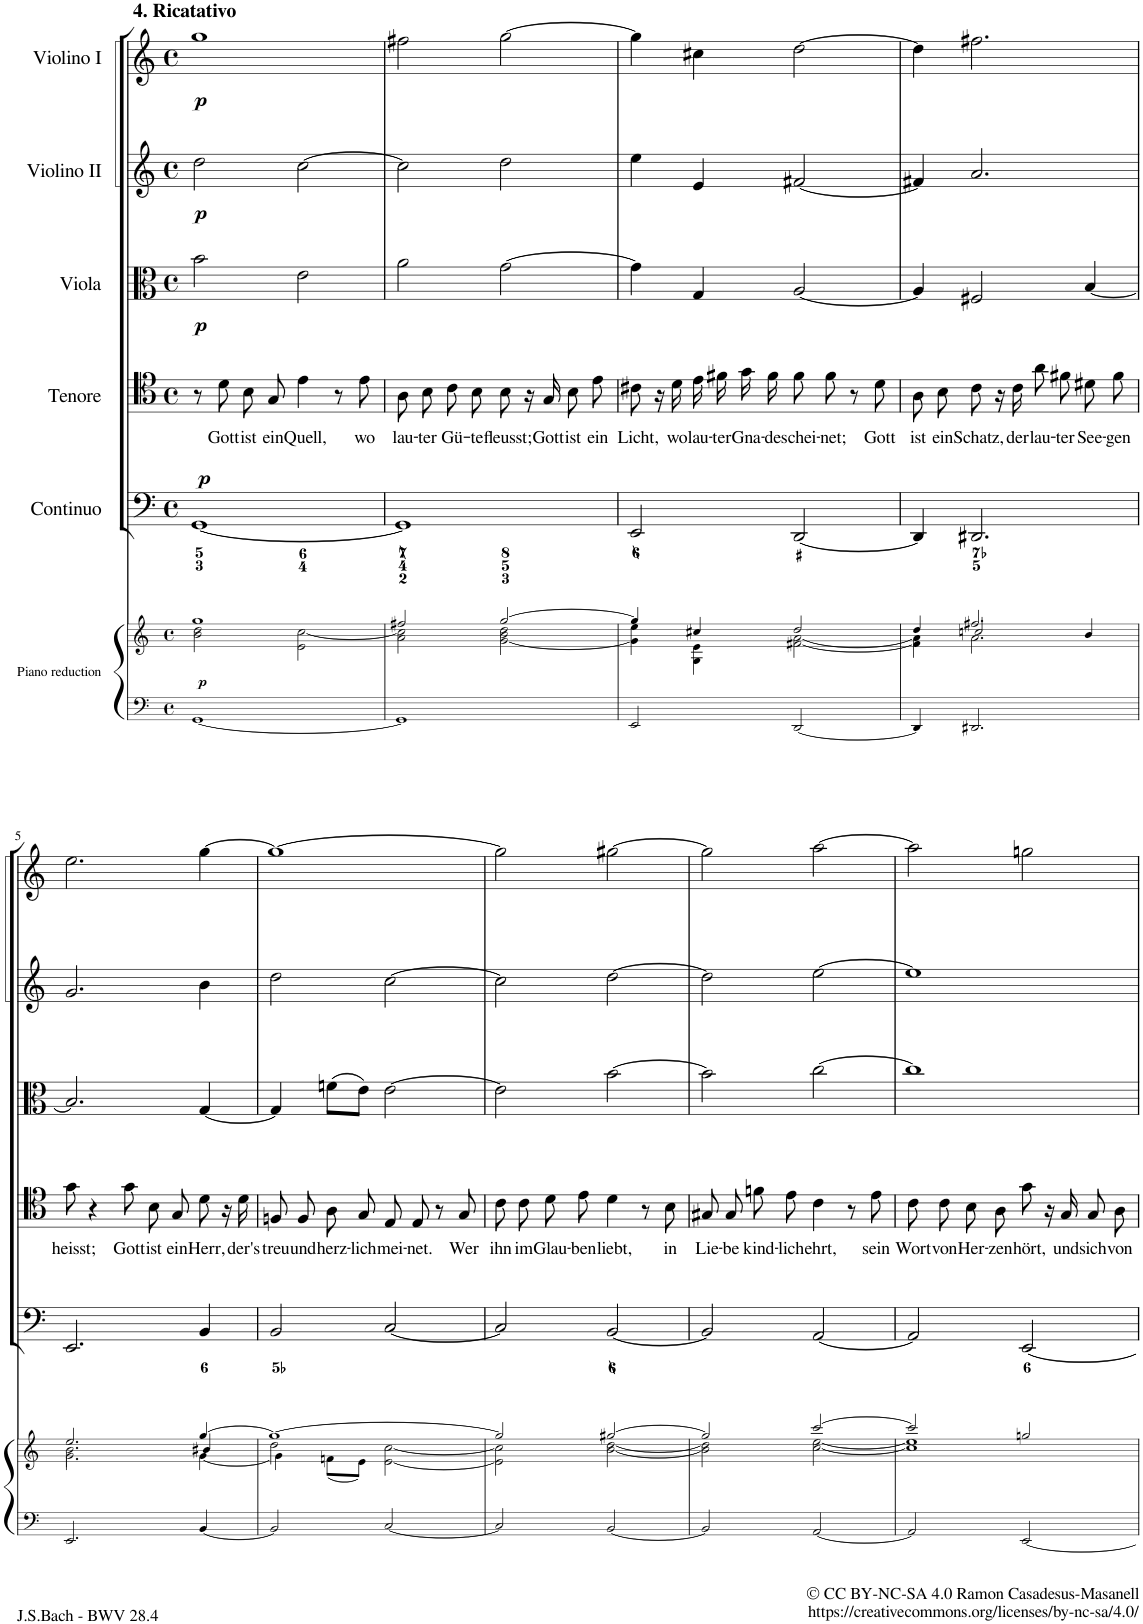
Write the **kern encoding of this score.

**kern	**kern	**dynam	**kern	**dynam	**kern	**text	**kern	**dynam	**kern	**dynam	**kern	**dynam
*part6	*part6	*part6	*part5	*part5	*part4	*part4	*part3	*part3	*part2	*part2	*part1	*part1
*staff7	*staff6	*staff6/7	*staff5	*staff5	*staff4	*staff4	*staff3	*staff3	*staff2	*staff2	*staff1	*staff1
*I"Piano reduction	*	*	*I"Continuo	*	*I"Tenore	*	*I"Viola	*	*I"Violino II	*	*I"Violino I	*
*I'Pno	*	*	*	*	*	*	*	*	*	*	*	*
*stria5	*stria5	*	*	*	*	*	*	*	*	*	*	*
*clefF4	*clefG2	*	*clefF4	*	*clefC4	*	*clefC3	*	*clefG2	*	*clefG2	*
*k[]	*k[]	*	*k[]	*	*k[]	*	*k[]	*	*k[]	*	*k[]	*
*M4/4	*M4/4	*	*M4/4	*	*M4/4	*	*M4/4	*	*M4/4	*	*M4/4	*
*met(c)	*met(c)	*	*met(c)	*	*met(c)	*	*met(c)	*	*met(c)	*	*met(c)	*
=1	=1	=1	=1	=1	=1	=1	=1	=1	=1	=1	=1	=1
*	*^	*	*	*	*	*	*	*	*	*	*	*
!	!	!	!	!	!	!	!	!	!	!	!	!LO:TX:a:B:t=4. Ricatativo	!
!	!	!	!LO:DY:b	!	!LO:DY:a	!	!	!	!LO:DY:b	!	!LO:DY:b	!	!LO:DY:b
[1GG	1gg	2b\ 2dd\	p	[1GG	p	8r	.	2b\	p	2dd\	p	1gg	p
!	!	!	!	!	!	!	!LO:LY:b	!	!	!	!	!	!
.	.	.	.	.	.	8d\	Gott	.	.	.	.	.	.
!	!	!	!	!	!	!	!LO:LY:b	!	!	!	!	!	!
.	.	.	.	.	.	8B\L	ist	.	.	.	.	.	.
!	!	!	!	!	!	!	!LO:LY:b	!	!	!	!	!	!
.	.	.	.	.	.	8G\J	ein	.	.	.	.	.	.
!	!	!	!	!	!	!	!LO:LY:b	!	!	!	!	!	!
.	.	2e\ [2cc\	.	.	.	4e\	Quell,	2e\	.	[2cc\	.	.	.
.	.	.	.	.	.	8r	.	.	.	.	.	.	.
!	!	!	!	!	!	!	!LO:LY:b	!	!	!	!	!	!
.	.	.	.	.	.	8e\	wo	.	.	.	.	.	.
=2	=2	=2	=2	=2	=2	=2	=2	=2	=2	=2	=2	=2	=2
!	!	!	!	!	!	!	!LO:LY:b	!	!	!	!	!	!
1GG]	2ff#X/	2a\ 2cc\]	.	1GG]	.	8A\L	lau-	2a\	.	2cc\]	.	2ff#X\	.
!	!	!	!	!	!	!	!LO:LY:b	!	!	!	!	!	!
.	.	.	.	.	.	8B\J	-ter	.	.	.	.	.	.
!	!	!	!	!	!	!	!LO:LY:b	!	!	!	!	!	!
.	.	.	.	.	.	8c\L	Gü-	.	.	.	.	.	.
!	!	!	!	!	!	!	!LO:LY:b	!	!	!	!	!	!
.	.	.	.	.	.	8B\J	-te	.	.	.	.	.	.
!	!	!	!	!	!	!	!LO:LY:b	!	!	!	!	!	!
.	[2gg/	[2g\ 2b\ 2dd\	.	.	.	8B\	fleusst;	[2g\	.	2dd\	.	[2gg\	.
.	.	.	.	.	.	16r	.	.	.	.	.	.	.
!	!	!	!	!	!	!	!LO:LY:b	!	!	!	!	!	!
.	.	.	.	.	.	16G/	Gott	.	.	.	.	.	.
!	!	!	!	!	!	!	!LO:LY:b	!	!	!	!	!	!
.	.	.	.	.	.	8B\L	ist	.	.	.	.	.	.
!	!	!	!	!	!	!	!LO:LY:b	!	!	!	!	!	!
.	.	.	.	.	.	8e\J	ein	.	.	.	.	.	.
=3	=3	=3	=3	=3	=3	=3	=3	=3	=3	=3	=3	=3	=3
!	!	!	!	!	!	!	!LO:LY:b	!	!	!	!	!	!
2EE/	4gg/]	4g\] 4ee\	.	2EE/	.	8c#X\	Licht,	4g\]	.	4ee\	.	4gg\]	.
.	.	.	.	.	.	16r	.	.	.	.	.	.	.
!	!	!	!	!	!	!	!LO:LY:b	!	!	!	!	!	!
.	.	.	.	.	.	16d\	wo	.	.	.	.	.	.
!	!	!	!	!	!	!	!LO:LY:b	!	!	!	!	!	!
.	4cc#X/	4G\ 4e\	.	.	.	16e\LL	lau-	4G/	.	4e/	.	4cc#X\	.
!	!	!	!	!	!	!	!LO:LY:b	!	!	!	!	!	!
.	.	.	.	.	.	16f#X\J	-ter	.	.	.	.	.	.
!	!	!	!	!	!	!	!LO:LY:b	!	!	!	!	!	!
.	.	.	.	.	.	16g\L	Gna-	.	.	.	.	.	.
!	!	!	!	!	!	!	!LO:LY:b	!	!	!	!	!	!
.	.	.	.	.	.	16f#\JJ	-de	.	.	.	.	.	.
!	!	!	!	!	!	!	!LO:LY:b	!	!	!	!	!	!
[2DD/	2dd/	[2f#X\ [2a\	.	[2DD/	.	8f#\L	schei-	[2A/	.	[2f#X/	.	[2dd\	.
!	!	!	!	!	!	!	!LO:LY:b	!	!	!	!	!	!
.	.	.	.	.	.	8f#\J	-net;	.	.	.	.	.	.
.	.	.	.	.	.	8r	.	.	.	.	.	.	.
!	!	!	!	!	!	!	!LO:LY:b	!	!	!	!	!	!
.	.	.	.	.	.	8d\	Gott	.	.	.	.	.	.
=4	=4	=4	=4	=4	=4	=4	=4	=4	=4	=4	=4	=4	=4
*	*	*^	*	*	*	*	*	*	*	*	*	*	*
!	!	!	!	!	!	!	!	!LO:LY:b	!	!	!	!	!	!
4DD/]	4dd/	4f#\] 4a\]	4ryy	.	4DD/]	.	8A\L	ist	4A/]	.	4f#X/]	.	4dd\]	.
!	!	!	!	!	!	!	!	!LO:LY:b	!	!	!	!	!	!
.	.	.	.	.	.	.	8B\J	ein	.	.	.	.	.	.
!	!	!	!	!	!	!	!	!LO:LY:b	!	!	!	!	!	!
2.DD#X/	2.ff#X/	2.a\	2ccn/	.	2.DD#X/	.	8c\	Schatz,	2F#X/	.	2.a/	.	2.ff#X\	.
.	.	.	.	.	.	.	16r	.	.	.	.	.	.	.
!	!	!	!	!	!	!	!	!LO:LY:b	!	!	!	!	!	!
.	.	.	.	.	.	.	16c\	der	.	.	.	.	.	.
!	!	!	!	!	!	!	!	!LO:LY:b	!	!	!	!	!	!
.	.	.	.	.	.	.	8a\L	lau-	.	.	.	.	.	.
!	!	!	!	!	!	!	!	!LO:LY:b	!	!	!	!	!	!
.	.	.	.	.	.	.	8f#X\J	-ter	.	.	.	.	.	.
!	!	!	!	!	!	!	!	!LO:LY:b	!	!	!	!	!	!
.	.	.	4b/	.	.	.	8d#X\L	See-	[4B/	.	.	.	.	.
!	!	!	!	!	!	!	!	!LO:LY:b	!	!	!	!	!	!
.	.	.	.	.	.	.	8f#\J	-gen	.	.	.	.	.	.
!!LO:LB:g=z
=5	=5	=5	=5	=5	=5	=5	=5	=5	=5	=5	=5	=5	=5	=5
!	!	!	!	!	!	!	!	!LO:LY:b	!	!	!	!	!	!
2.EE/	2.ee/	2.g\	2.b\	.	2.EE/	.	8g\	heisst;	2.B/]	.	2.g/	.	2.ee\	.
.	.	.	.	.	.	.	4r	.	.	.	.	.	.	.
!	!	!	!	!	!	!	!	!LO:LY:b	!	!	!	!	!	!
.	.	.	.	.	.	.	8g\	Gott	.	.	.	.	.	.
!	!	!	!	!	!	!	!	!LO:LY:b	!	!	!	!	!	!
.	.	.	.	.	.	.	8B\L	ist	.	.	.	.	.	.
!	!	!	!	!	!	!	!	!LO:LY:b	!	!	!	!	!	!
.	.	.	.	.	.	.	8G\J	ein	.	.	.	.	.	.
!	!	!	!	!	!	!	!	!LO:LY:b	!	!	!	!	!	!
[4BB/	[4gg/	[4g\	4b#X/	.	4BB/	.	8d\	Herr,	[4G/	.	4b\	.	[4gg\	.
.	.	.	.	.	.	.	16r	.	.	.	.	.	.	.
!	!	!	!	!	!	!	!	!LO:LY:b	!	!	!	!	!	!
.	.	.	.	.	.	.	16d\	der's	.	.	.	.	.	.
=6	=6	=6	=6	=6	=6	=6	=6	=6	=6	=6	=6	=6	=6	=6
!	!	!	!	!	!	!	!	!LO:LY:b	!	!	!	!	!	!
2BB/]	1gg_	4g\]	2dd\	.	2BB/	.	8Fn/L	treu	4G/]	.	2dd\	.	1gg_	.
!	!	!	!	!	!	!	!	!LO:LY:b	!	!	!	!	!	!
.	.	.	.	.	.	.	8F/J	und	.	.	.	.	.	.
!	!	!	!	!	!	!	!	!LO:LY:b	!	!	!	!	!	!
.	.	(8fn\L	.	.	.	.	8A/L	herz-	(>8fn\L	.	.	.	.	.
!	!	!	!	!	!	!	!	!LO:LY:b	!	!	!	!	!	!
.	.	8e\J)	.	.	.	.	8G/J	-lich	8e\J)	.	.	.	.	.
!	!	!	!	!	!	!	!	!LO:LY:b	!	!	!	!	!	!
[2C/	.	[2e\ [2cc\	2ryy	.	[2C/	.	8E/L	mei-	[2e\	.	[2cc\	.	.	.
!	!	!	!	!	!	!	!	!LO:LY:b	!	!	!	!	!	!
.	.	.	.	.	.	.	8E/J	-net.	.	.	.	.	.	.
.	.	.	.	.	.	.	8r	.	.	.	.	.	.	.
!	!	!	!	!	!	!	!	!LO:LY:b	!	!	!	!	!	!
.	.	.	.	.	.	.	8G/	Wer	.	.	.	.	.	.
*	*	*v	*v	*	*	*	*	*	*	*	*	*	*	*
=7	=7	=7	=7	=7	=7	=7	=7	=7	=7	=7	=7	=7	=7
!	!	!	!	!	!	!	!LO:LY:b	!	!	!	!	!	!
2C/]	2gg/]	2e\] 2cc\]	.	2C/]	.	8c\L	ihn	2e\]	.	2cc\]	.	2gg\]	.
!	!	!	!	!	!	!	!LO:LY:b	!	!	!	!	!	!
.	.	.	.	.	.	8c\J	im	.	.	.	.	.	.
!	!	!	!	!	!	!	!LO:LY:b	!	!	!	!	!	!
.	.	.	.	.	.	8d\L	Glau-	.	.	.	.	.	.
!	!	!	!	!	!	!	!LO:LY:b	!	!	!	!	!	!
.	.	.	.	.	.	8e\J	-ben	.	.	.	.	.	.
!	!	!	!	!	!	!	!LO:LY:b	!	!	!	!	!	!
[2BB/	[2gg#X/	[2b\ [2dd\	.	[2BB/	.	4d\	liebt,	[2b\	.	[2dd\	.	[2gg#X\	.
.	.	.	.	.	.	8r	.	.	.	.	.	.	.
!	!	!	!	!	!	!	!LO:LY:b	!	!	!	!	!	!
.	.	.	.	.	.	8B\	in	.	.	.	.	.	.
=8	=8	=8	=8	=8	=8	=8	=8	=8	=8	=8	=8	=8	=8
!	!	!	!	!	!	!	!LO:LY:b	!	!	!	!	!	!
2BB/]	2gg#/]	2b\] 2dd\]	.	2BB/]	.	8G#X/L	Lie-	2b\]	.	2dd\]	.	2gg#\]	.
!	!	!	!	!	!	!	!LO:LY:b	!	!	!	!	!	!
.	.	.	.	.	.	8G#/J	-be	.	.	.	.	.	.
!	!	!	!	!	!	!	!LO:LY:b	!	!	!	!	!	!
.	.	.	.	.	.	8fn\L	kind-	.	.	.	.	.	.
!	!	!	!	!	!	!	!LO:LY:b	!	!	!	!	!	!
.	.	.	.	.	.	8e\J	-lich	.	.	.	.	.	.
!	!	!	!	!	!	!	!LO:LY:b	!	!	!	!	!	!
[2AA/	[2ccc/	[2cc\ [2ee\	.	[2AA/	.	4c\	ehrt,	[2cc\	.	[2ee\	.	[2aa\	.
.	.	.	.	.	.	8r	.	.	.	.	.	.	.
!	!	!	!	!	!	!	!LO:LY:b	!	!	!	!	!	!
.	.	.	.	.	.	8e\	sein	.	.	.	.	.	.
=9	=9	=9	=9	=9	=9	=9	=9	=9	=9	=9	=9	=9	=9
!	!	!	!	!	!	!	!LO:LY:b	!	!	!	!	!	!
2AA/]	2ccc/]	1cc] 1ee]	.	2AA/]	.	8c\L	Wort	1cc]	.	1ee]	.	2aa\]	.
!	!	!	!	!	!	!	!LO:LY:b	!	!	!	!	!	!
.	.	.	.	.	.	8c\J	von	.	.	.	.	.	.
!	!	!	!	!	!	!	!LO:LY:b	!	!	!	!	!	!
.	.	.	.	.	.	8B\L	Her-	.	.	.	.	.	.
!	!	!	!	!	!	!	!LO:LY:b	!	!	!	!	!	!
.	.	.	.	.	.	8A\J	-zen	.	.	.	.	.	.
!	!	!	!	!	!	!	!LO:LY:b	!	!	!	!	!	!
[2EE/	2ggn/	.	.	[2EE/	.	8g\	hört,	.	.	.	.	2ggn\	.
.	.	.	.	.	.	16r	.	.	.	.	.	.	.
!	!	!	!	!	!	!	!LO:LY:b	!	!	!	!	!	!
.	.	.	.	.	.	16G/	und	.	.	.	.	.	.
!	!	!	!	!	!	!	!LO:LY:b	!	!	!	!	!	!
.	.	.	.	.	.	8G/L	sich	.	.	.	.	.	.
!	!	!	!	!	!	!	!LO:LY:b	!	!	!	!	!	!
.	.	.	.	.	.	8A/J	von	.	.	.	.	.	.
*	*v	*v	*	*	*	*	*	*	*	*	*	*	*
=	=	=	=	=	=	=	=	=	=	=	=	=
*-	*-	*-	*-	*-	*-	*-	*-	*-	*-	*-	*-	*-
